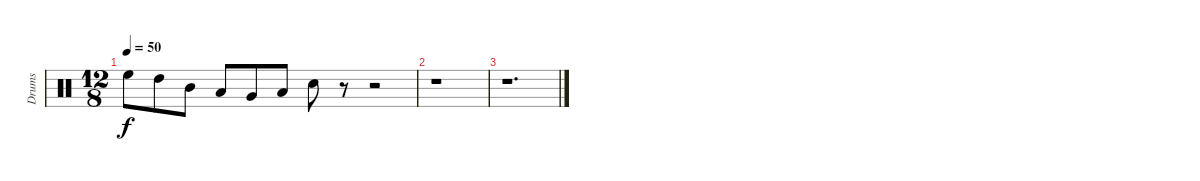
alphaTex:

\track ("Drums" "Drums") {instrument percussion}
\staff {score}
\articulation defaults
\ts (12 8)
\tempo 50
\clef neutral
\ks c "High Floor Tom (hit)".8{dy f} "High Tom (hit)".8 "Mid Tom (hit)".8 "Low Tom (hit)".8 "Very Low Tom (hit)".8 "Low Floor Tom (hit)".8 "Electric Snare (hit)".8
r.8 r.2 |
r.1 |
r.1{d}
